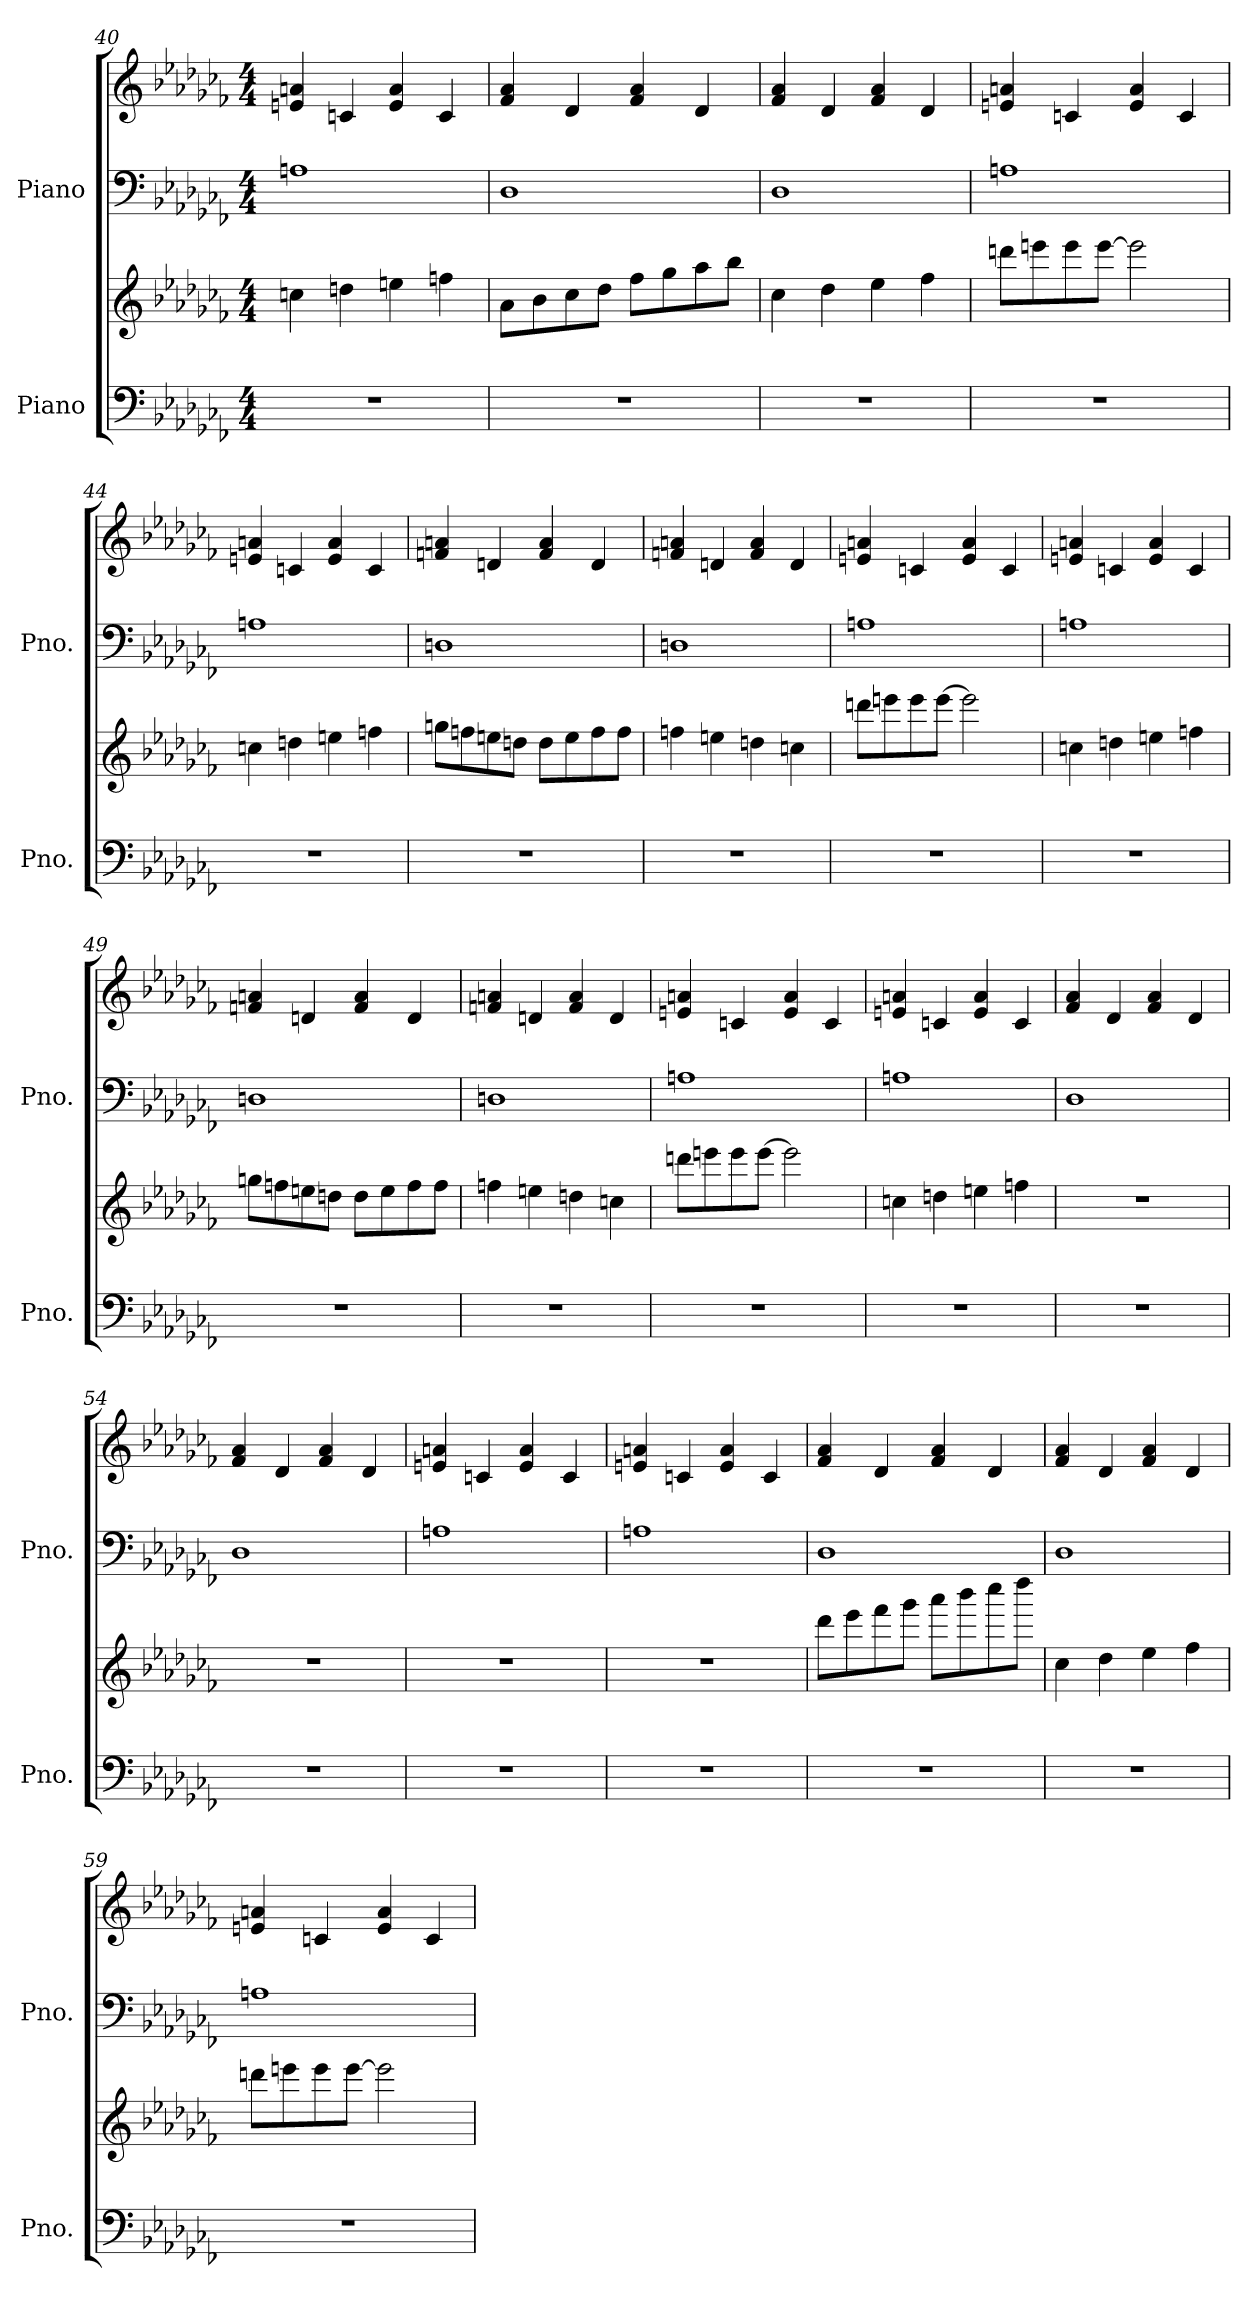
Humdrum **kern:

**kern	**kern	**kern	**kern
*part2	*part2	*part1	*part1
*staff4	*staff3	*staff2	*staff1
*I"Piano	*	*I"Piano	*
*I'Pno.	*	*I'Pno.	*
*clefF4	*clefG2	*clefF4	*clefG2
*k[b-e-a-d-g-c-f-]	*k[b-e-a-d-g-c-f-]	*k[b-e-a-d-g-c-f-]	*k[b-e-a-d-g-c-f-]
*M4/4	*M4/4	*M4/4	*M4/4
=40	=40	=40	=40
1r	4ccn\	1An	4en/ 4an/
.	4ddn\	.	4cn/
.	4een\	.	4e/ 4a/
.	4ffn\	.	4c/
!!LO:LB:g=z
=41	=41	=41	=41
1r	8a-\L	1D-	4f-/ 4a-/
.	8b-\	.	.
.	8cc-\	.	4d-/
.	8dd-\J	.	.
.	8ff-\L	.	4f-/ 4a-/
.	8gg-\	.	.
.	8aa-\	.	4d-/
.	8bb-\J	.	.
=42	=42	=42	=42
1r	4cc-\	1D-	4f-/ 4a-/
.	4dd-\	.	4d-/
.	4ee-\	.	4f-/ 4a-/
.	4ff-\	.	4d-/
=43	=43	=43	=43
1r	8dddn\L	1An	4en/ 4an/
.	8eeen\	.	.
.	8eee\	.	4cn/
.	[8eee\J	.	.
.	2eee\]	.	4e/ 4a/
.	.	.	4c/
=44	=44	=44	=44
1r	4ccn\	1An	4en/ 4an/
.	4ddn\	.	4cn/
.	4een\	.	4e/ 4a/
.	4ffn\	.	4c/
!!LO:LB:g=z
=45	=45	=45	=45
1r	8ggn\L	1Dn	4fn/ 4an/
.	8ffn\	.	.
.	8een\	.	4dn/
.	8ddn\J	.	.
.	8dd\L	.	4f/ 4a/
.	8ee\	.	.
.	8ff\	.	4d/
.	8ff\J	.	.
=46	=46	=46	=46
1r	4ffn\	1Dn	4fn/ 4an/
.	4een\	.	4dn/
.	4ddn\	.	4f/ 4a/
.	4ccn\	.	4d/
=47	=47	=47	=47
1r	8dddn\L	1An	4en/ 4an/
.	8eeen\	.	.
.	8eee\	.	4cn/
.	[8eee\J	.	.
.	2eee\]	.	4e/ 4a/
.	.	.	4c/
=48	=48	=48	=48
1r	4ccn\	1An	4en/ 4an/
.	4ddn\	.	4cn/
.	4een\	.	4e/ 4a/
.	4ffn\	.	4c/
!!LO:PB:g=z
=49	=49	=49	=49
1r	8ggn\L	1Dn	4fn/ 4an/
.	8ffn\	.	.
.	8een\	.	4dn/
.	8ddn\J	.	.
.	8dd\L	.	4f/ 4a/
.	8ee\	.	.
.	8ff\	.	4d/
.	8ff\J	.	.
=50	=50	=50	=50
1r	4ffn\	1Dn	4fn/ 4an/
.	4een\	.	4dn/
.	4ddn\	.	4f/ 4a/
.	4ccn\	.	4d/
=51	=51	=51	=51
1r	8dddn\L	1An	4en/ 4an/
.	8eeen\	.	.
.	8eee\	.	4cn/
.	[8eee\J	.	.
.	2eee\]	.	4e/ 4a/
.	.	.	4c/
=52	=52	=52	=52
1r	4ccn\	1An	4en/ 4an/
.	4ddn\	.	4cn/
.	4een\	.	4e/ 4a/
.	4ffn\	.	4c/
=53	=53	=53	=53
1r	1r	1D-	4f-/ 4a-/
.	.	.	4d-/
.	.	.	4f-/ 4a-/
.	.	.	4d-/
!!LO:LB:g=z
=54	=54	=54	=54
1r	1r	1D-	4f-/ 4a-/
.	.	.	4d-/
.	.	.	4f-/ 4a-/
.	.	.	4d-/
=55	=55	=55	=55
1r	1r	1An	4en/ 4an/
.	.	.	4cn/
.	.	.	4e/ 4a/
.	.	.	4c/
=56	=56	=56	=56
1r	1r	1An	4en/ 4an/
.	.	.	4cn/
.	.	.	4e/ 4a/
.	.	.	4c/
=57	=57	=57	=57
1r	8ddd-\L	1D-	4f-/ 4a-/
.	8eee-\	.	.
.	8fff-\	.	4d-/
.	8ggg-\J	.	.
.	8aaa-\L	.	4f-/ 4a-/
.	8bbb-\	.	.
.	8cccc-\	.	4d-/
.	8dddd-\J	.	.
=58	=58	=58	=58
1r	4cc-\	1D-	4f-/ 4a-/
.	4dd-\	.	4d-/
.	4ee-\	.	4f-/ 4a-/
.	4ff-\	.	4d-/
!!LO:LB:g=z
=59	=59	=59	=59
1r	8dddn\L	1An	4en/ 4an/
.	8eeen\	.	.
.	8eee\	.	4cn/
.	[8eee\J	.	.
.	2eee\]	.	4e/ 4a/
.	.	.	4c/
=	=	=	=
*-	*-	*-	*-
